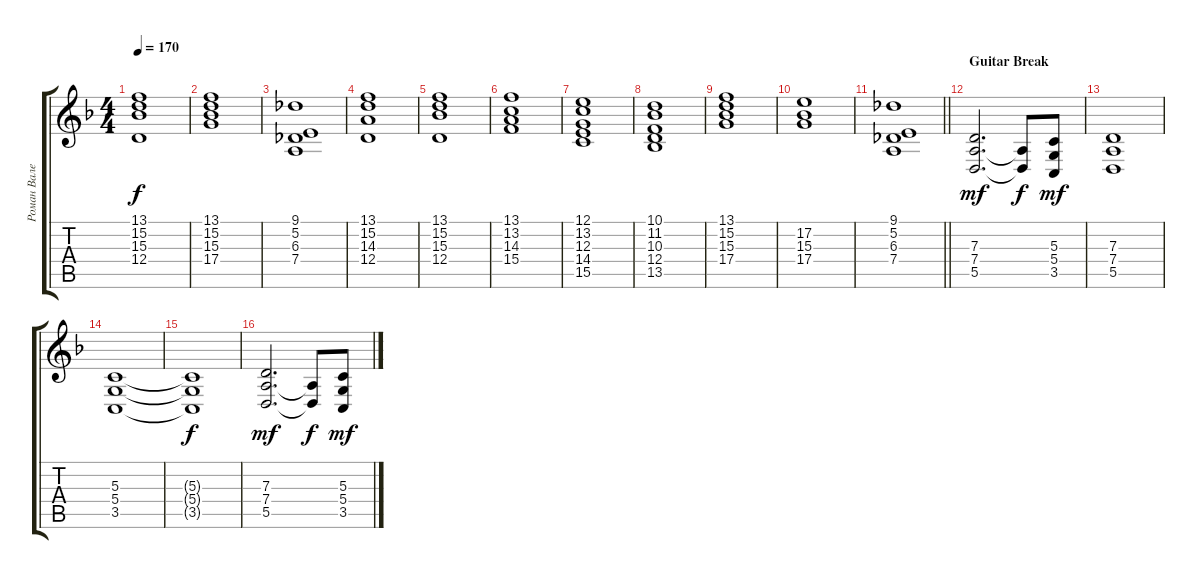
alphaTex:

\track ("Роман Валерьев" "Роман Вале") {instrument stringensemble1}
\staff {score tabs}
\tuning (E4 B3 G3 D3 A2 E2) {hide}
\ts (4 4)
\tempo 170
\clef g2
\ks f
(13.1 15.2 15.3 12.4).1{dy f} |
(13.1 15.2 15.3 17.4).1 |
(9.1 5.2 6.3 7.4).1 |
(13.1 15.2 14.3 12.4).1 |
(13.1 15.2 15.3 12.4).1 |
(13.1 13.2 14.3 15.4).1 |
(12.1 13.2 12.3 14.4 15.5).1 |
(10.1 11.2 10.3 12.4 13.5).1 |
(13.1 15.2 15.3 17.4).1 |
(17.2 15.3 17.4).1 |
\barLineRight lightlight
(9.1 5.2 6.3 7.4).1 |
\section ("" "Guitar Break")
(7.3 7.4 5.5).2{d dy mf} (7.4{t} 5.5{t}).8{dy f} (5.3 5.4 3.5).8{dy mf} |
(7.3 7.4 5.5).1 |
(5.3 5.4 3.5).1 |
(5.3{t} 5.4{t} 3.5{t}).1{dy f} |
(7.3 7.4 5.5).2{d dy mf} (7.4{t} 5.5{t}).8{dy f} (5.3 5.4 3.5).8{dy mf}
